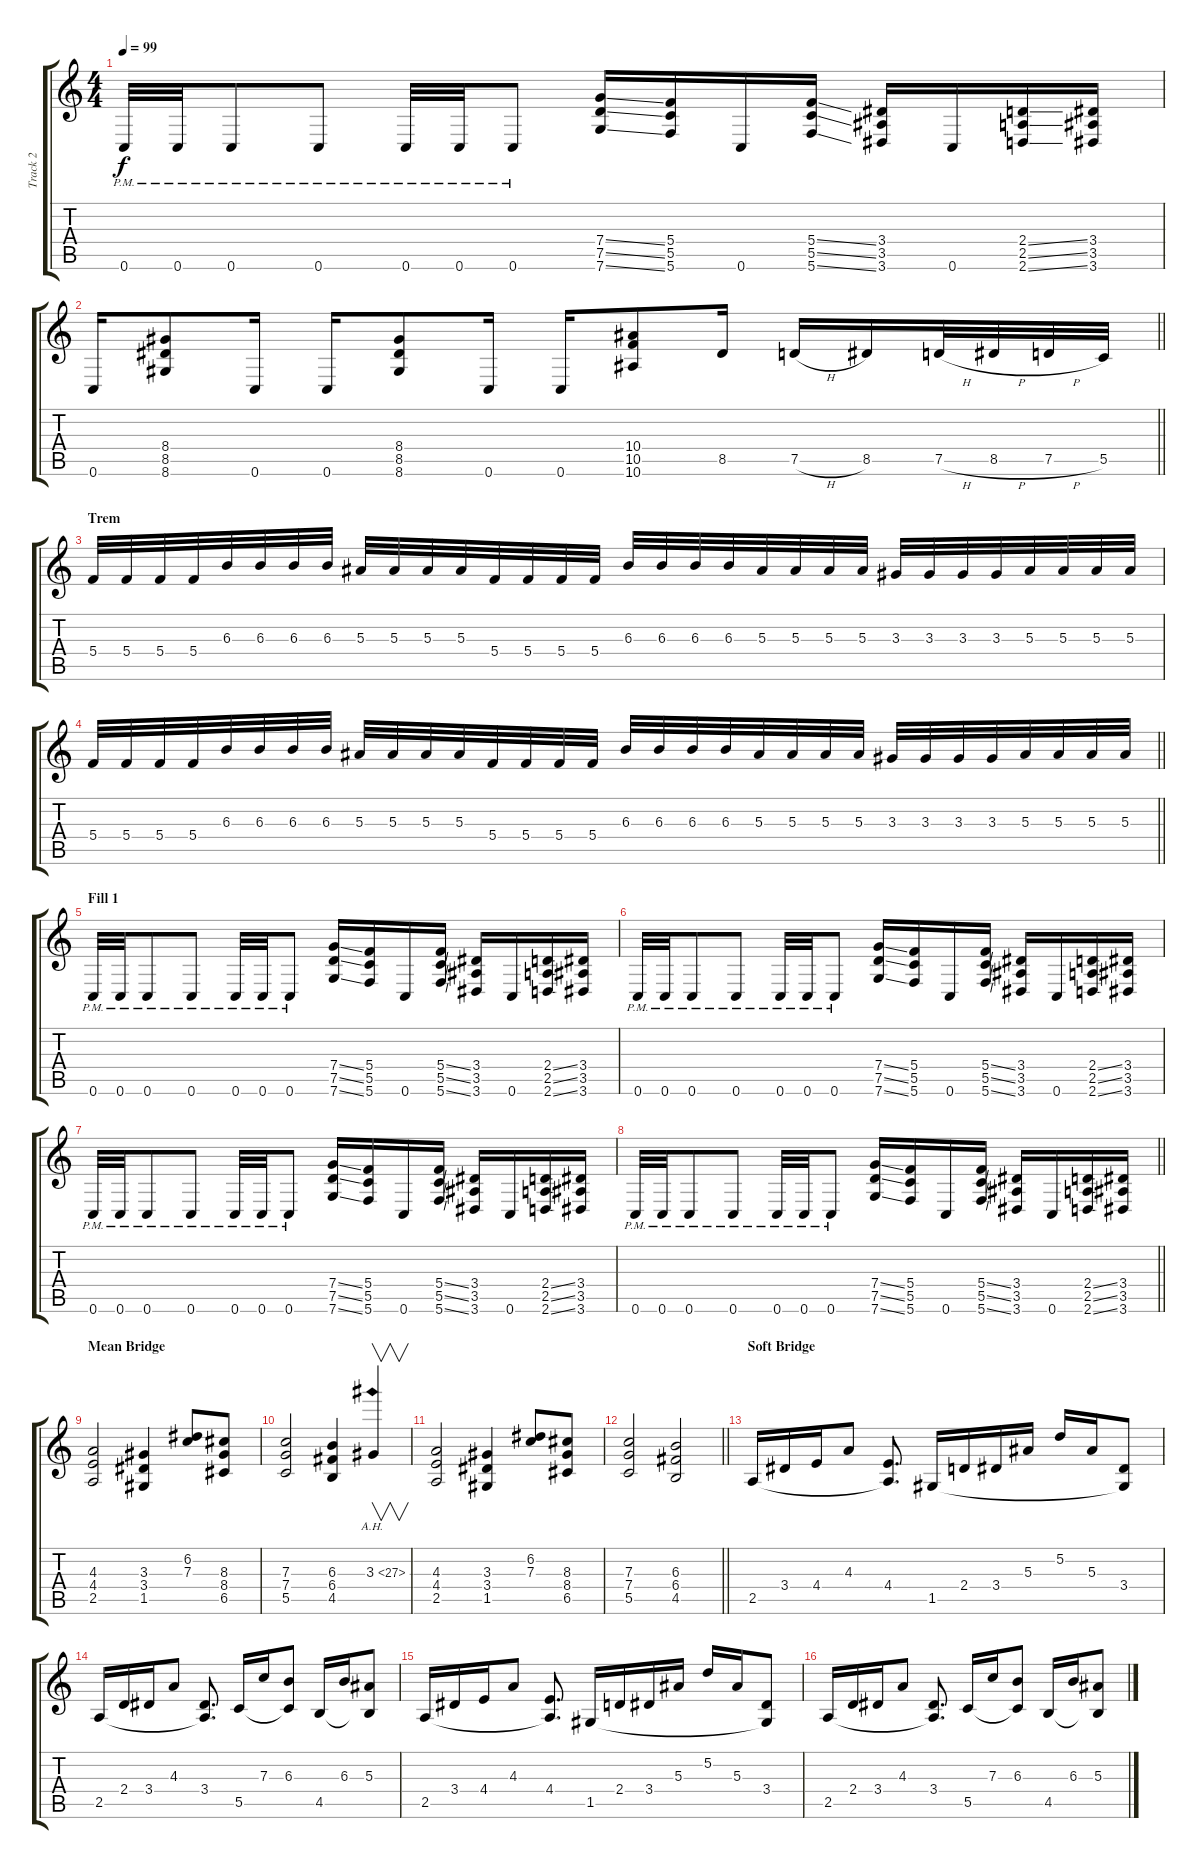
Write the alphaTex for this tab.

\track ("Track 2" "Track 2") {instrument distortionguitar}
\staff {score tabs}
\tuning (D4 A3 F3 C3 G2 C2) {hide}
\ts (4 4)
\tempo 99
\clef g2
\ks c
0.6{pm}.32{dy f} 0.6{pm}.32 0.6{pm}.8 0.6{pm}.8 0.6{pm}.32 0.6{pm}.32 0.6{pm}.8 (7.4{ss} 7.5{ss} 7.6{ss}).16 (5.4 5.5 5.6).16 0.6.16 (5.4{ss} 5.5{ss} 5.6{ss}).16 (3.4 3.5 3.6).16 0.6.16 (2.4{ss} 2.5{ss} 2.6{ss}).16 (3.4 3.5 3.6).16 |
\barLineRight lightlight
0.6.16 (8.4 8.5 8.6).8 0.6.16 0.6.16 (8.4 8.5 8.6).8 0.6.16 0.6.16 (10.4 10.5 10.6).8 8.5.16 7.5{h}.16 8.5.16 7.5{h}.32 8.5{h}.32 7.5{h}.32 5.5.32 |
\section ("" "Trem")
5.4.32 5.4.32 5.4.32 5.4.32 6.3.32 6.3.32 6.3.32 6.3.32 5.3.32 5.3.32 5.3.32 5.3.32 5.4.32 5.4.32 5.4.32 5.4.32 6.3.32 6.3.32 6.3.32 6.3.32 5.3.32 5.3.32 5.3.32 5.3.32 3.3.32 3.3.32 3.3.32 3.3.32 5.3.32 5.3.32 5.3.32 5.3.32 |
\barLineRight lightlight
5.4.32 5.4.32 5.4.32 5.4.32 6.3.32 6.3.32 6.3.32 6.3.32 5.3.32 5.3.32 5.3.32 5.3.32 5.4.32 5.4.32 5.4.32 5.4.32 6.3.32 6.3.32 6.3.32 6.3.32 5.3.32 5.3.32 5.3.32 5.3.32 3.3.32 3.3.32 3.3.32 3.3.32 5.3.32 5.3.32 5.3.32 5.3.32 |
\section ("" "Fill 1")
0.6{pm}.32 0.6{pm}.32 0.6{pm}.8 0.6{pm}.8 0.6{pm}.32 0.6{pm}.32 0.6{pm}.8 (7.4{ss} 7.5{ss} 7.6{ss}).16 (5.4 5.5 5.6).16 0.6.16 (5.4{ss} 5.5{ss} 5.6{ss}).16 (3.4 3.5 3.6).16 0.6.16 (2.4{ss} 2.5{ss} 2.6{ss}).16 (3.4 3.5 3.6).16 |
0.6{pm}.32 0.6{pm}.32 0.6{pm}.8 0.6{pm}.8 0.6{pm}.32 0.6{pm}.32 0.6{pm}.8 (7.4{ss} 7.5{ss} 7.6{ss}).16 (5.4 5.5 5.6).16 0.6.16 (5.4{ss} 5.5{ss} 5.6{ss}).16 (3.4 3.5 3.6).16 0.6.16 (2.4{ss} 2.5{ss} 2.6{ss}).16 (3.4 3.5 3.6).16 |
0.6{pm}.32 0.6{pm}.32 0.6{pm}.8 0.6{pm}.8 0.6{pm}.32 0.6{pm}.32 0.6{pm}.8 (7.4{ss} 7.5{ss} 7.6{ss}).16 (5.4 5.5 5.6).16 0.6.16 (5.4{ss} 5.5{ss} 5.6{ss}).16 (3.4 3.5 3.6).16 0.6.16 (2.4{ss} 2.5{ss} 2.6{ss}).16 (3.4 3.5 3.6).16 |
\barLineRight lightlight
0.6{pm}.32 0.6{pm}.32 0.6{pm}.8 0.6{pm}.8 0.6{pm}.32 0.6{pm}.32 0.6{pm}.8 (7.4{ss} 7.5{ss} 7.6{ss}).16 (5.4 5.5 5.6).16 0.6.16 (5.4{ss} 5.5{ss} 5.6{ss}).16 (3.4 3.5 3.6).16 0.6.16 (2.4{ss} 2.5{ss} 2.6{ss}).16 (3.4 3.5 3.6).16 |
\section ("" "Mean Bridge")
(4.3 4.4 2.5).2 (3.3 3.4 1.5).4 (6.2 7.3).8 (8.3 8.4 6.5).8 |
(7.3 7.4 5.5).2 (6.3 6.4 4.5).4 3.3{ah 24}.4{v} |
(4.3 4.4 2.5).2 (3.3 3.4 1.5).4 (6.2 7.3).8 (8.3 8.4 6.5).8 |
\barLineRight lightlight
(7.3 7.4 5.5).2 (6.3 6.4 4.5).2 |
\section ("" "Soft Bridge")
2.5.16{instrument electricguitarclean} 3.4.16 4.4.16 4.3.8 (4.4 2.5{t}).8{d} 1.5.16 2.4.16 3.4.16 5.3.16 5.2.16 5.3.16 (3.4 1.5{t}).8 |
2.5.16 2.4.16 3.4.16 4.3.8 (3.4 2.5{t}).8{d} 5.5.16 7.3.16 (6.3 5.5{t}).8 4.5.16 6.3.16 (5.3 4.5{t}).8 |
2.5.16{instrument electricguitarclean} 3.4.16 4.4.16 4.3.8 (4.4 2.5{t}).8{d} 1.5.16 2.4.16 3.4.16 5.3.16 5.2.16 5.3.16 (3.4 1.5{t}).8 |
2.5.16 2.4.16 3.4.16 4.3.8 (3.4 2.5{t}).8{d} 5.5.16 7.3.16 (6.3 5.5{t}).8 4.5.16 6.3.16 (5.3 4.5{t}).8
